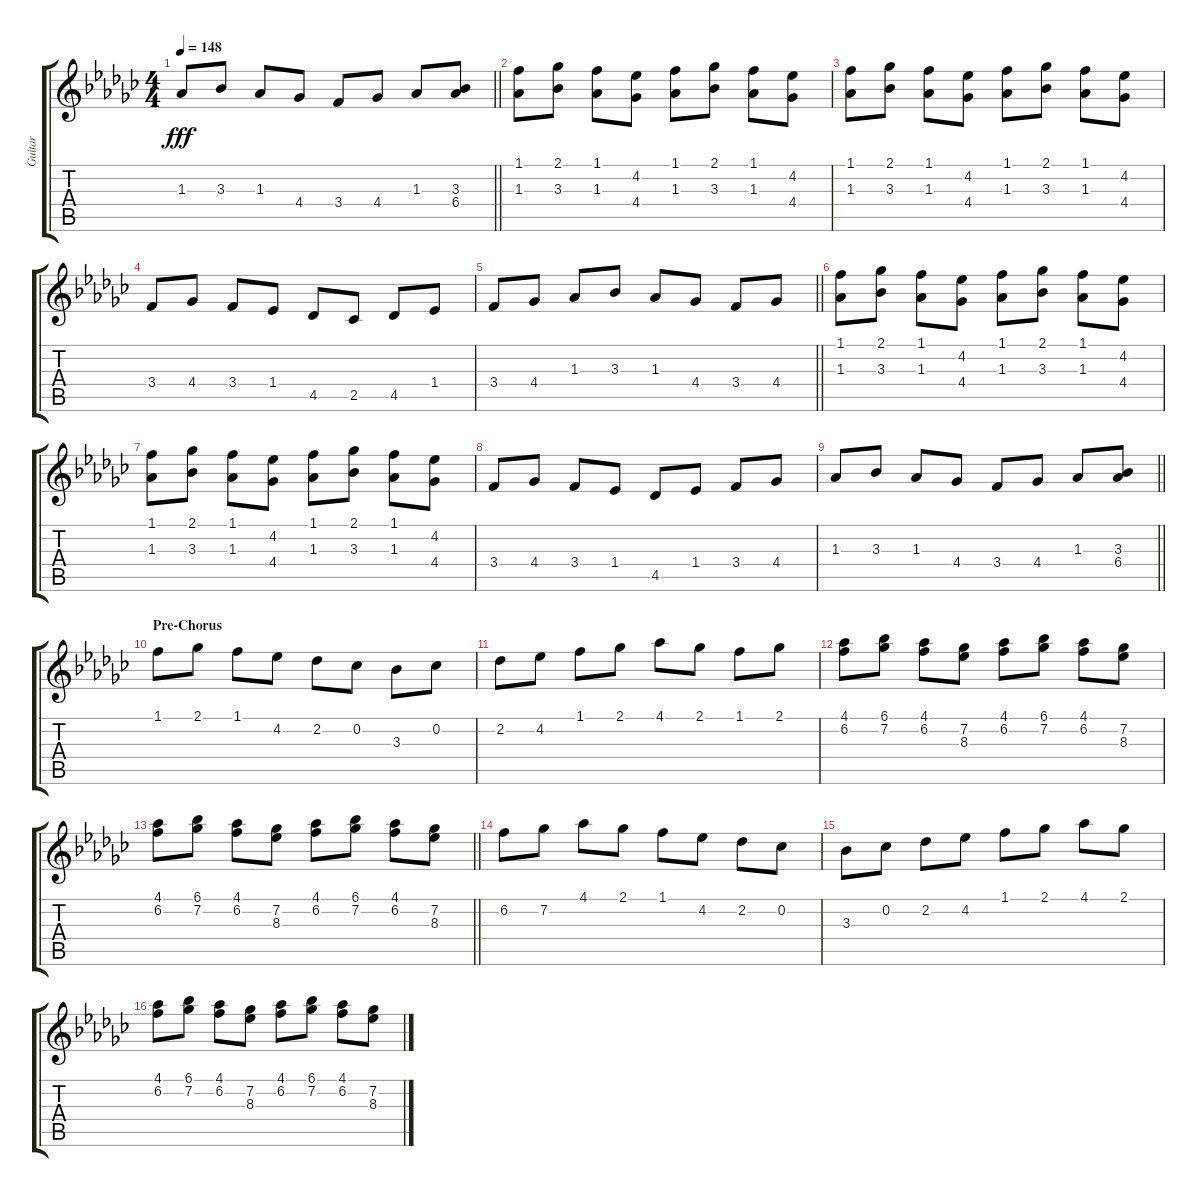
\track ("Guitar" "Guitar") {instrument electricguitarmuted}
\staff {score tabs}
\tuning (E4 B3 G3 D3 A2 E2) {hide}
\ts (4 4)
\tempo 148
\clef g2
\barLineRight lightlight
\ks gb
1.3.8{dy fff} 3.3.8 1.3.8 4.4.8 3.4.8 4.4.8 1.3.8 (3.3 6.4).8 |
(1.1 1.3).8 (2.1 3.3).8 (1.1 1.3).8 (4.2 4.4).8 (1.1 1.3).8 (2.1 3.3).8 (1.1 1.3).8 (4.2 4.4).8 |
(1.1 1.3).8 (2.1 3.3).8 (1.1 1.3).8 (4.2 4.4).8 (1.1 1.3).8 (2.1 3.3).8 (1.1 1.3).8 (4.2 4.4).8 |
3.4.8 4.4.8 3.4.8 1.4.8 4.5.8 2.5.8 4.5.8 1.4.8 |
\barLineRight lightlight
3.4.8 4.4.8 1.3.8 3.3.8 1.3.8 4.4.8 3.4.8 4.4.8 |
(1.1 1.3).8 (2.1 3.3).8 (1.1 1.3).8 (4.2 4.4).8 (1.1 1.3).8 (2.1 3.3).8 (1.1 1.3).8 (4.2 4.4).8 |
(1.1 1.3).8 (2.1 3.3).8 (1.1 1.3).8 (4.2 4.4).8 (1.1 1.3).8 (2.1 3.3).8 (1.1 1.3).8 (4.2 4.4).8 |
3.4.8 4.4.8 3.4.8 1.4.8 4.5.8 1.4.8 3.4.8 4.4.8 |
\barLineRight lightlight
1.3.8 3.3.8 1.3.8 4.4.8 3.4.8 4.4.8 1.3.8 (3.3 6.4).8 |
\section ("" "Pre-Chorus")
1.1.8 2.1.8 1.1.8 4.2.8 2.2.8 0.2.8 3.3.8 0.2.8 |
2.2.8 4.2.8 1.1.8 2.1.8 4.1.8 2.1.8 1.1.8 2.1.8 |
(4.1 6.2).8 (6.1 7.2).8 (4.1 6.2).8 (7.2 8.3).8 (4.1 6.2).8 (6.1 7.2).8 (4.1 6.2).8 (7.2 8.3).8 |
\barLineRight lightlight
(4.1 6.2).8 (6.1 7.2).8 (4.1 6.2).8 (7.2 8.3).8 (4.1 6.2).8 (6.1 7.2).8 (4.1 6.2).8 (7.2 8.3).8 |
6.2.8 7.2.8 4.1.8 2.1.8 1.1.8 4.2.8 2.2.8 0.2.8 |
3.3.8 0.2.8 2.2.8 4.2.8 1.1.8 2.1.8 4.1.8 2.1.8 |
(4.1 6.2).8 (6.1 7.2).8 (4.1 6.2).8 (7.2 8.3).8 (4.1 6.2).8 (6.1 7.2).8 (4.1 6.2).8 (7.2 8.3).8
